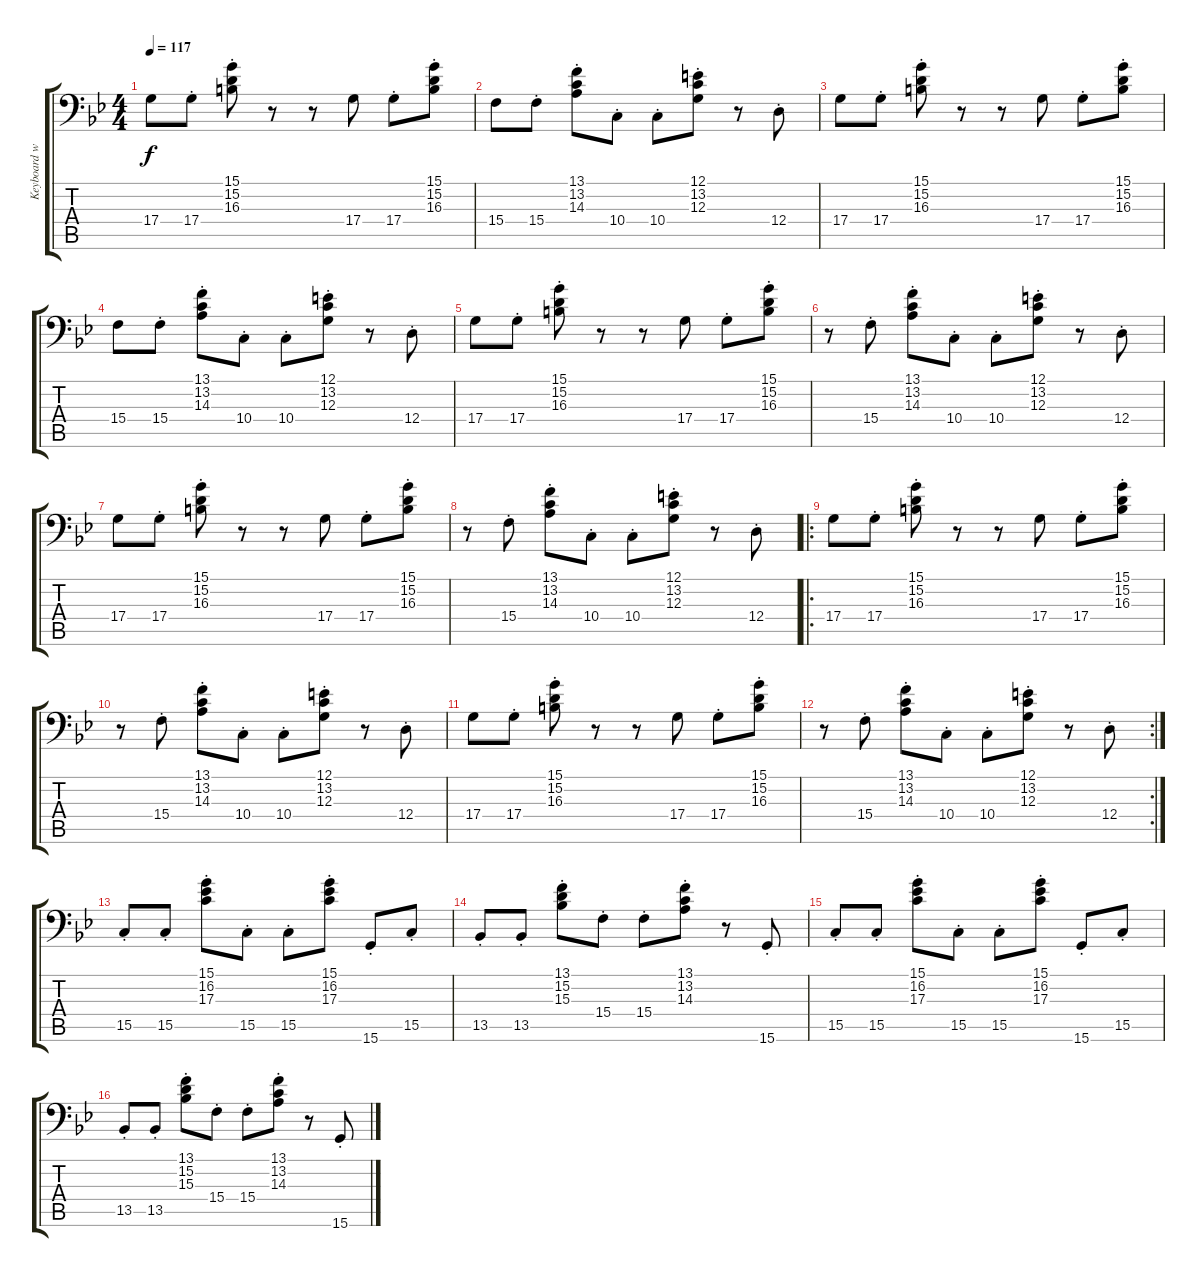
\track ("Keyboard w/effects" "Keyboard w") {instrument pad1newage}
\staff {score tabs}
\tuning (E3 B2 G2 D2 A1 E1) {hide}
\ts (4 4)
\tempo 117
\clef f4
\ks bb
17.4.8{dy f instrument pad1newage} 17.4{st}.8 (15.1{st} 15.2{st} 16.3{st}).8 r.8 r.8 17.4.8 17.4{st}.8 (15.1{st} 15.2{st} 16.3{st}).8 |
15.4.8 15.4{st}.8 (13.1{st} 13.2{st} 14.3{st}).8 10.4{st}.8 10.4{st}.8 (12.1{st} 13.2{st} 12.3{st}).8 r.8 12.4{st}.8 |
17.4.8 17.4{st}.8 (15.1{st} 15.2{st} 16.3{st}).8 r.8 r.8 17.4.8 17.4{st}.8 (15.1{st} 15.2{st} 16.3{st}).8 |
15.4.8 15.4{st}.8 (13.1{st} 13.2{st} 14.3{st}).8 10.4{st}.8 10.4{st}.8 (12.1{st} 13.2{st} 12.3{st}).8 r.8 12.4{st}.8 |
17.4.8 17.4{st}.8 (15.1{st} 15.2{st} 16.3{st}).8 r.8 r.8 17.4.8 17.4{st}.8 (15.1{st} 15.2{st} 16.3{st}).8 |
r.8 15.4{st}.8 (13.1{st} 13.2{st} 14.3{st}).8 10.4{st}.8 10.4{st}.8 (12.1{st} 13.2{st} 12.3{st}).8 r.8 12.4{st}.8 |
17.4.8 17.4{st}.8 (15.1{st} 15.2{st} 16.3{st}).8 r.8 r.8 17.4.8 17.4{st}.8 (15.1{st} 15.2{st} 16.3{st}).8 |
r.8 15.4{st}.8 (13.1{st} 13.2{st} 14.3{st}).8 10.4{st}.8 10.4{st}.8 (12.1{st} 13.2{st} 12.3{st}).8 r.8 12.4{st}.8 |
\ro
17.4.8 17.4{st}.8 (15.1{st} 15.2{st} 16.3{st}).8 r.8 r.8 17.4.8 17.4{st}.8 (15.1{st} 15.2{st} 16.3{st}).8 |
r.8 15.4{st}.8 (13.1{st} 13.2{st} 14.3{st}).8 10.4{st}.8 10.4{st}.8 (12.1{st} 13.2{st} 12.3{st}).8 r.8 12.4{st}.8 |
17.4.8 17.4{st}.8 (15.1{st} 15.2{st} 16.3{st}).8 r.8 r.8 17.4.8 17.4{st}.8 (15.1{st} 15.2{st} 16.3{st}).8 |
\rc 2
r.8 15.4{st}.8 (13.1{st} 13.2{st} 14.3{st}).8 10.4{st}.8 10.4{st}.8 (12.1{st} 13.2{st} 12.3{st}).8 r.8 12.4{st}.8 |
15.5{st}.8 15.5{st}.8 (15.1{st} 16.2{st} 17.3{st}).8 15.5{st}.8 15.5{st}.8 (15.1{st} 16.2{st} 17.3{st}).8 15.6{st}.8 15.5{st}.8 |
13.5{st}.8 13.5{st}.8 (13.1{st} 15.2{st} 15.3{st}).8 15.4{st}.8 15.4{st}.8 (13.1{st} 13.2{st} 14.3{st}).8 r.8 15.6{st}.8 |
15.5{st}.8 15.5{st}.8 (15.1{st} 16.2{st} 17.3{st}).8 15.5{st}.8 15.5{st}.8 (15.1{st} 16.2{st} 17.3{st}).8 15.6{st}.8 15.5{st}.8 |
13.5{st}.8 13.5{st}.8 (13.1{st} 15.2{st} 15.3{st}).8 15.4{st}.8 15.4{st}.8 (13.1{st} 13.2{st} 14.3{st}).8 r.8 15.6{st}.8
